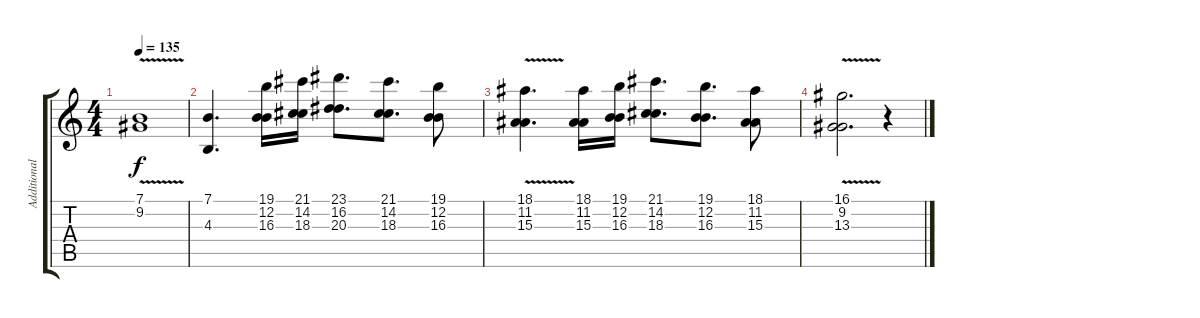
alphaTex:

\track ("Additional Brass" "Additional") {instrument trombone}
\staff {score tabs}
\tuning (E4 B3 G3 D3 A2 E2) {hide}
\ts (4 4)
\tempo 135
\clef g2
\ks c
(7.1{v} 9.2{v}).1{dy f} |
(7.1 4.3).4{d} (19.1 12.2 16.3).16 (21.1 14.2 18.3).16 (23.1 16.2 20.3).8{d} (21.1 14.2 18.3).8{d} (19.1 12.2 16.3).8 |
(18.1{v} 11.2{v} 15.3{v}).4{d} (18.1 11.2 15.3).16 (19.1 12.2 16.3).16 (21.1 14.2 18.3).8{d} (19.1 12.2 16.3).8{d} (18.1 11.2 15.3).8 |
(16.1{v} 9.2{v} 13.3{v}).2{d} r.4
